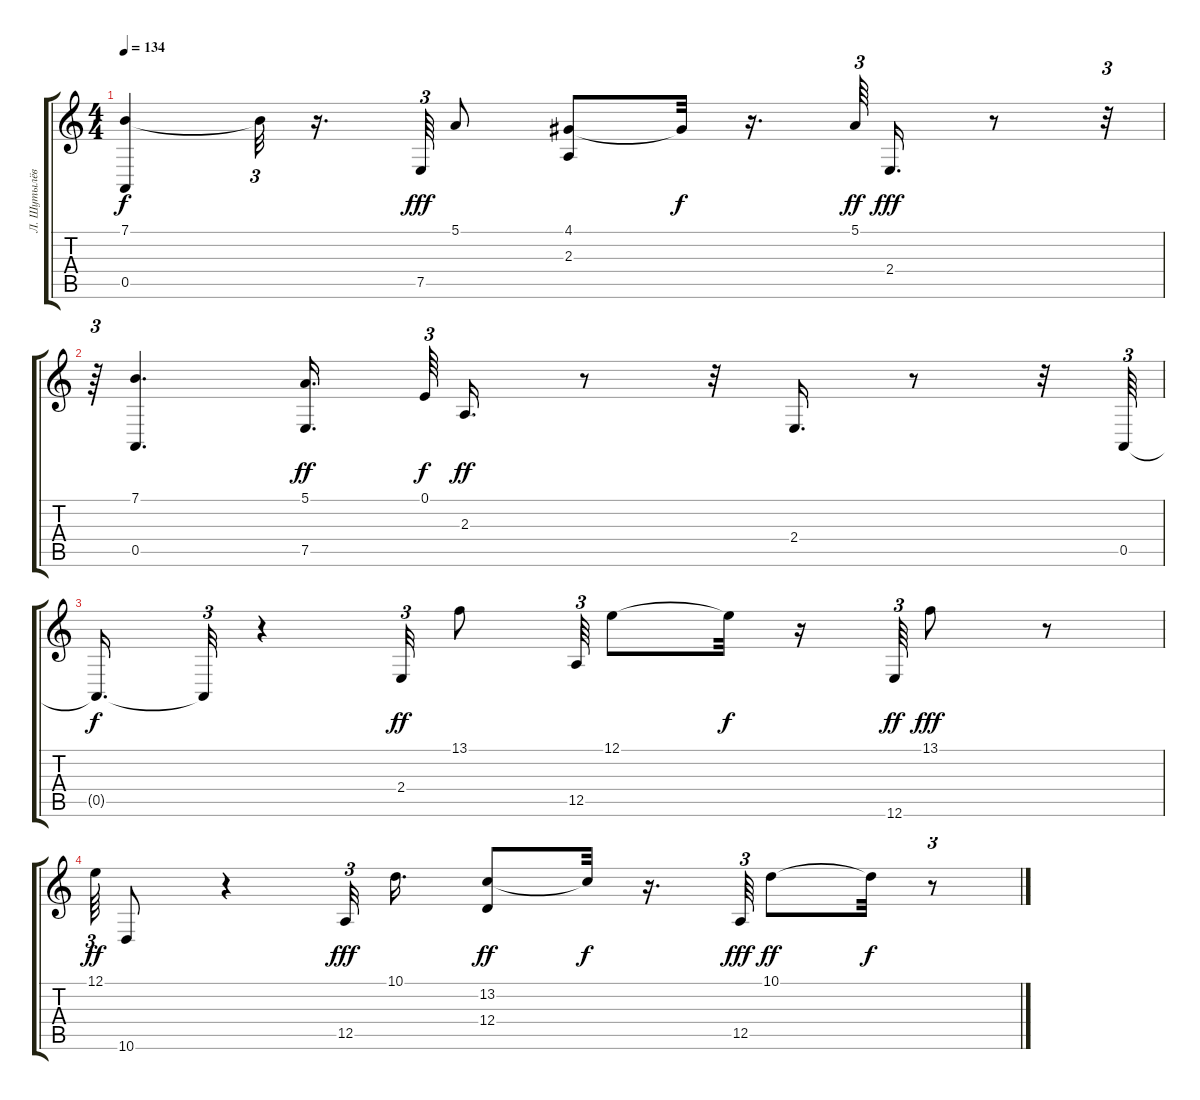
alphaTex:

\track ("Л. Шутылёв" "Л. Шутылёв") {instrument stringensemble1}
\staff {score tabs}
\tuning (E4 B3 G3 D3 A2 E2) {hide}
\ts (4 4)
\tempo 134
\clef g2
\ks c
(7.1{t} 0.5{t}).4{dy f} 7.1{t}.32{tu (3 2)} r.16{d} 7.5.64{tu (3 2) dy fff} 5.1.8 (4.1 2.3).8 4.1{t}.32{dy f} r.16{d} 5.1.64{tu (3 2) dy ff} 2.4.16{d dy fff} r.8 r.32{tu (3 2)} |
r.64{tu (3 2)} (7.1 0.5).4{d} (5.1 7.5).16{d dy ff beam splitsecondary} 0.1.64{tu (3 2) dy f} 2.3.16{d dy ff} r.8 r.32 2.4.16{d} r.8 r.32 0.5.64{tu (3 2)} |
0.5{t}.16{d dy f} 0.5{t}.32{tu (3 2)} r.4 2.4.32{tu (3 2) dy ff} 13.1.8 12.5.64{tu (3 2)} 12.1.8 12.1{t}.32{dy f} r.16 12.6.64{tu (3 2) dy ff} 13.1.8{dy fff} r.8 |
12.1.64{tu (3 2) dy ff} 10.6.8 r.4 12.5.32{tu (3 2) dy fff} 10.1.16{d} (13.2 12.4).8{dy ff} 13.2{t}.32{dy f} r.16{d} 12.5.64{tu (3 2) dy fff} 10.1.8{dy ff} 10.1{t}.32{dy f} r.8{tu (3 2)}
